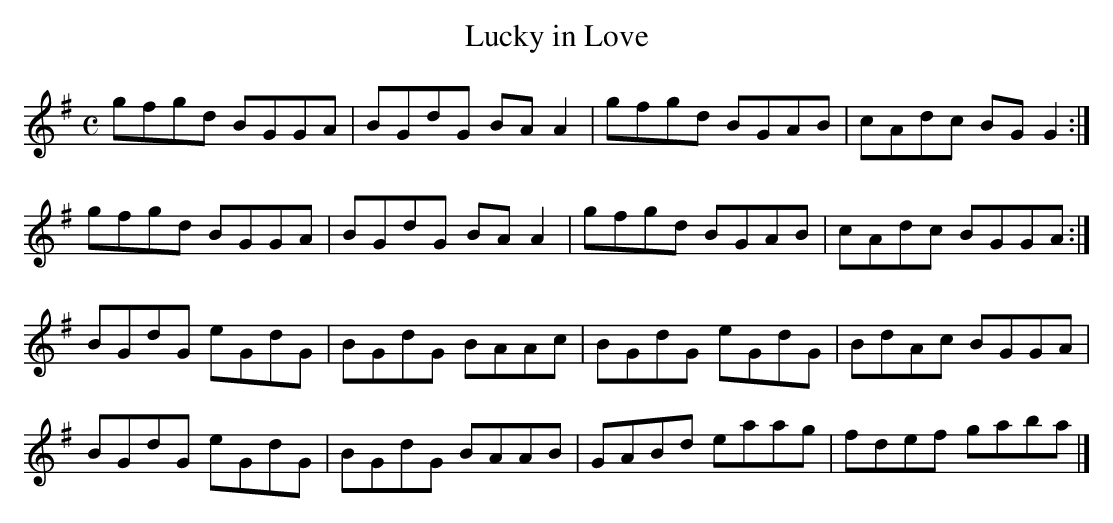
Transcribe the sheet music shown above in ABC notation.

X:1
T:Lucky in Love
M:C
L:1/8
K:G Major
gfgd BGGA|BGdG BAA2|gfgd BGAB|cAdc BGG2:|!
gfgd BGGA|BGdG BAA2|gfgd BGAB|cAdc BGGA:|!
BGdG eGdG|BGdG BAAc|BGdG eGdG|BdAc BGGA|!
BGdG eGdG|BGdG BAAB|GABd eaag|fdef gaba|]!
